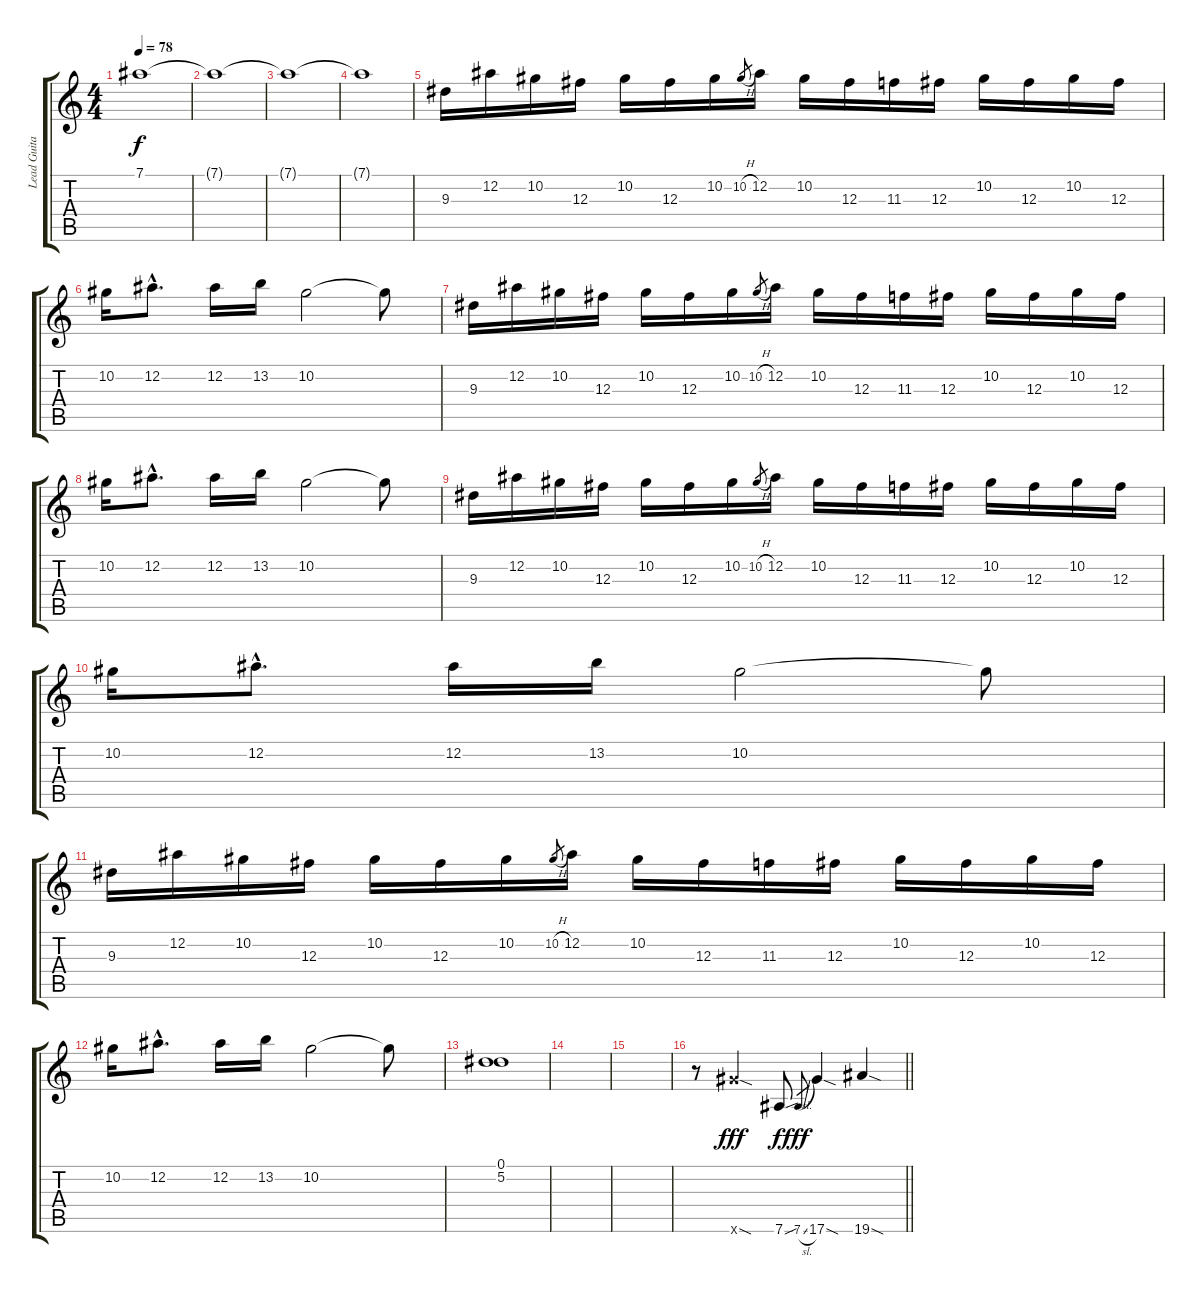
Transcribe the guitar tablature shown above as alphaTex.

\track ("Lead Guitar" "Lead Guita") {instrument distortionguitar}
\staff {score tabs}
\tuning (Eb4 Bb3 Gb3 Db3 Ab2 Eb2) {hide}
\ts (4 4)
\tempo 78
\clef g2
\ks c
7.1{t}.1{dy f} |
7.1{t}.1 |
7.1{t}.1 |
7.1{t}.1 |
9.3.16 12.2.16 10.2.16 12.3.16 10.2.16 12.3.16 10.2.16 10.2{h}.8{gr} 12.2.16 10.2.16 12.3.16 11.3.16 12.3.16 10.2.16 12.3.16 10.2.16 12.3.16 |
10.2.16 12.2{hac}.8{d} 12.2.16 13.2.16 10.2.2 10.2{t}.8 |
9.3.16 12.2.16 10.2.16 12.3.16 10.2.16 12.3.16 10.2.16 10.2{h}.8{gr} 12.2.16 10.2.16 12.3.16 11.3.16 12.3.16 10.2.16 12.3.16 10.2.16 12.3.16 |
10.2.16 12.2{hac}.8{d} 12.2.16 13.2.16 10.2.2 10.2{t}.8 |
9.3.16 12.2.16 10.2.16 12.3.16 10.2.16 12.3.16 10.2.16 10.2{h}.8{gr} 12.2.16 10.2.16 12.3.16 11.3.16 12.3.16 10.2.16 12.3.16 10.2.16 12.3.16 |
10.2.16 12.2{hac}.8{d} 12.2.16 13.2.16 10.2.2 10.2{t}.8 |
9.3.16 12.2.16 10.2.16 12.3.16 10.2.16 12.3.16 10.2.16 10.2{h}.8{gr} 12.2.16 10.2.16 12.3.16 11.3.16 12.3.16 10.2.16 12.3.16 10.2.16 12.3.16 |
10.2.16 12.2{hac}.8{d} 12.2.16 13.2.16 10.2.2 10.2{t}.8 |
(0.1 5.2).1{volume 0} |
|
|
\barLineRight lightlight
r.8{volume 16} 17.6{sod x}.4{dy fff} 7.6{sou}.8{dy f} 7.6{sl}.8{gr dy fff} 17.6{sod}.4 19.6{sod}.4
